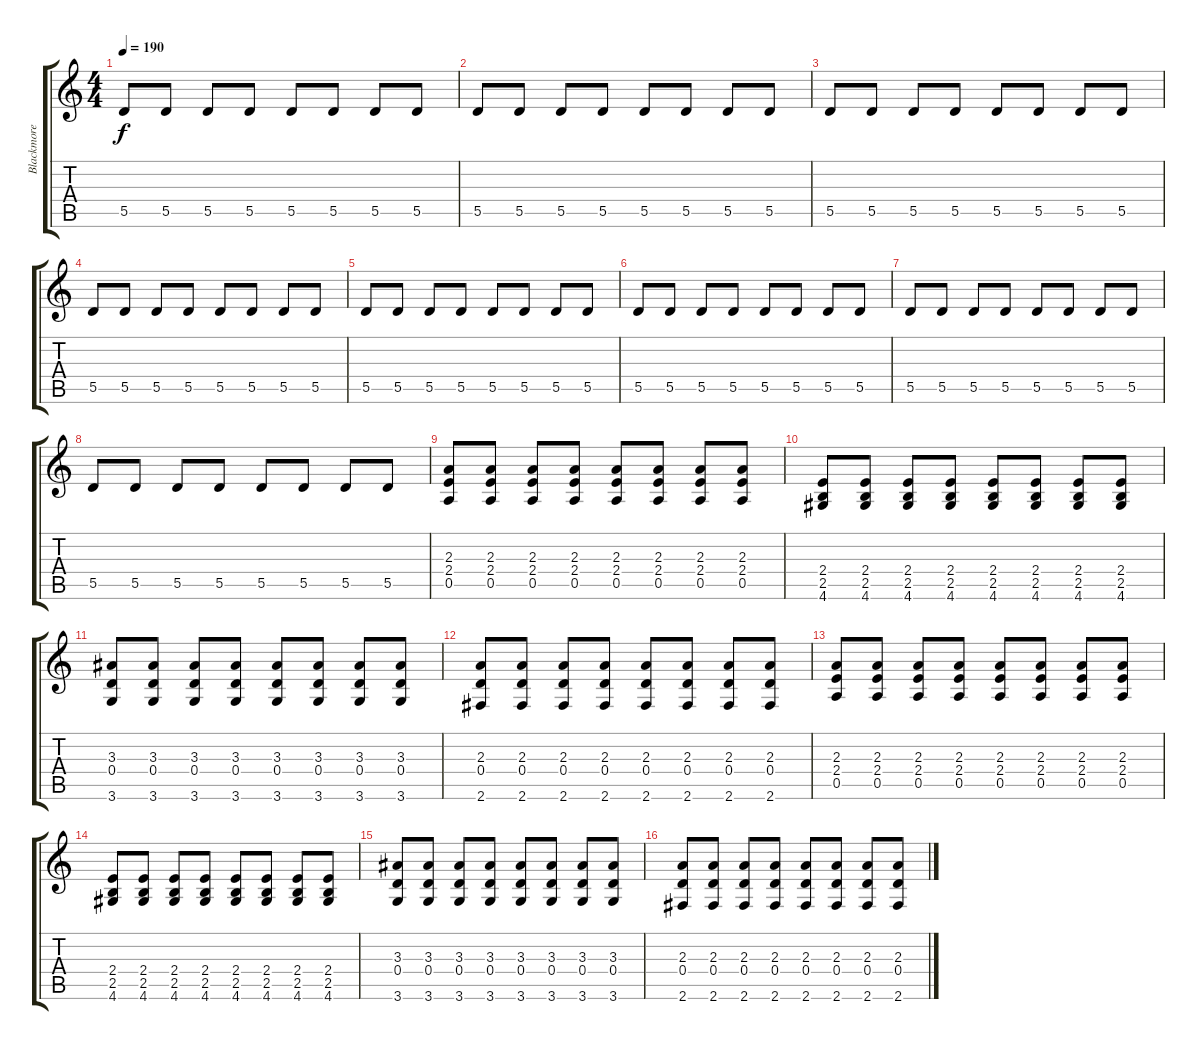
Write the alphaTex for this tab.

\track ("Blackmore" "Blackmore") {instrument overdrivenguitar}
\staff {score tabs}
\tuning (E4 B3 G3 D3 A2 E2) {hide}
\ts (4 4)
\tempo 190
\clef g2
\ks c
5.5.8{dy f} 5.5.8 5.5.8 5.5.8 5.5.8 5.5.8 5.5.8 5.5.8 |
5.5.8 5.5.8 5.5.8 5.5.8 5.5.8 5.5.8 5.5.8 5.5.8 |
5.5.8 5.5.8 5.5.8 5.5.8 5.5.8 5.5.8 5.5.8 5.5.8 |
5.5.8 5.5.8 5.5.8 5.5.8 5.5.8 5.5.8 5.5.8 5.5.8 |
5.5.8 5.5.8 5.5.8 5.5.8 5.5.8 5.5.8 5.5.8 5.5.8 |
5.5.8 5.5.8 5.5.8 5.5.8 5.5.8 5.5.8 5.5.8 5.5.8 |
5.5.8 5.5.8 5.5.8 5.5.8 5.5.8 5.5.8 5.5.8 5.5.8 |
5.5.8 5.5.8 5.5.8 5.5.8 5.5.8 5.5.8 5.5.8 5.5.8 |
(2.3 2.4 0.5).8 (2.3 2.4 0.5).8 (2.3 2.4 0.5).8 (2.3 2.4 0.5).8 (2.3 2.4 0.5).8 (2.3 2.4 0.5).8 (2.3 2.4 0.5).8 (2.3 2.4 0.5).8 |
(2.4 2.5 4.6).8 (2.4 2.5 4.6).8 (2.4 2.5 4.6).8 (2.4 2.5 4.6).8 (2.4 2.5 4.6).8 (2.4 2.5 4.6).8 (2.4 2.5 4.6).8 (2.4 2.5 4.6).8 |
(3.3 0.4 3.6).8 (3.3 0.4 3.6).8 (3.3 0.4 3.6).8 (3.3 0.4 3.6).8 (3.3 0.4 3.6).8 (3.3 0.4 3.6).8 (3.3 0.4 3.6).8 (3.3 0.4 3.6).8 |
(2.3 0.4 2.6).8 (2.3 0.4 2.6).8 (2.3 0.4 2.6).8 (2.3 0.4 2.6).8 (2.3 0.4 2.6).8 (2.3 0.4 2.6).8 (2.3 0.4 2.6).8 (2.3 0.4 2.6).8 |
(2.3 2.4 0.5).8 (2.3 2.4 0.5).8 (2.3 2.4 0.5).8 (2.3 2.4 0.5).8 (2.3 2.4 0.5).8 (2.3 2.4 0.5).8 (2.3 2.4 0.5).8 (2.3 2.4 0.5).8 |
(2.4 2.5 4.6).8 (2.4 2.5 4.6).8 (2.4 2.5 4.6).8 (2.4 2.5 4.6).8 (2.4 2.5 4.6).8 (2.4 2.5 4.6).8 (2.4 2.5 4.6).8 (2.4 2.5 4.6).8 |
(3.3 0.4 3.6).8 (3.3 0.4 3.6).8 (3.3 0.4 3.6).8 (3.3 0.4 3.6).8 (3.3 0.4 3.6).8 (3.3 0.4 3.6).8 (3.3 0.4 3.6).8 (3.3 0.4 3.6).8 |
(2.3 0.4 2.6).8 (2.3 0.4 2.6).8 (2.3 0.4 2.6).8 (2.3 0.4 2.6).8 (2.3 0.4 2.6).8 (2.3 0.4 2.6).8 (2.3 0.4 2.6).8 (2.3 0.4 2.6).8
